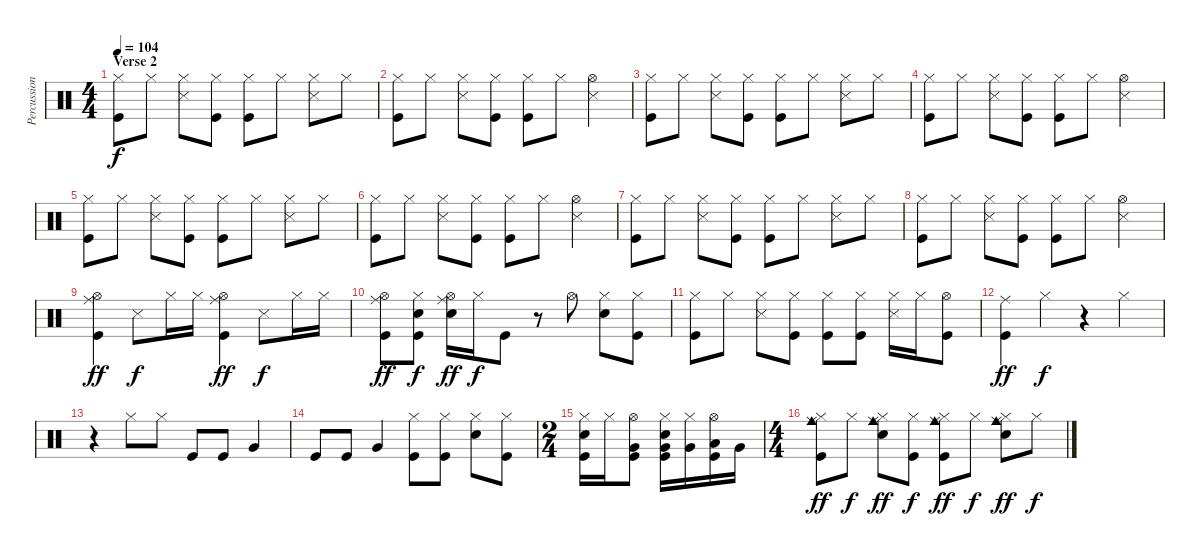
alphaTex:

\track ("Percussion" "Percussion") {instrument percussion}
\staff {score}
\articulation defaults
\ts (4 4)
\section ("" "Verse 2")
\tempo 104
\clef neutral
\ks c
("Hi-Hat (closed)" "Kick (hit)").8{dy f} "Hi-Hat (closed)".8 ("Hi-Hat (closed)" "Snare (side stick) 3").8 ("Hi-Hat (closed)" "Kick (hit)").8 ("Hi-Hat (closed)" "Kick (hit)").8 "Hi-Hat (closed)".8 ("Hi-Hat (closed)" "Snare (side stick) 3").8 "Hi-Hat (closed)".8 |
("Hi-Hat (closed)" "Kick (hit)").8 "Hi-Hat (closed)".8 ("Hi-Hat (closed)" "Snare (side stick) 3").8 ("Hi-Hat (closed)" "Kick (hit)").8 ("Hi-Hat (closed)" "Kick (hit)").8 "Hi-Hat (closed)".8 ("Hi-Hat (open)" "Snare (side stick) 3").4 |
("Hi-Hat (closed)" "Kick (hit)").8 "Hi-Hat (closed)".8 ("Hi-Hat (closed)" "Snare (side stick) 3").8 ("Hi-Hat (closed)" "Kick (hit)").8 ("Hi-Hat (closed)" "Kick (hit)").8 "Hi-Hat (closed)".8 ("Hi-Hat (closed)" "Snare (side stick) 3").8 "Hi-Hat (closed)".8 |
("Hi-Hat (closed)" "Kick (hit)").8 "Hi-Hat (closed)".8 ("Hi-Hat (closed)" "Snare (side stick) 3").8 ("Hi-Hat (closed)" "Kick (hit)").8 ("Hi-Hat (closed)" "Kick (hit)").8 "Hi-Hat (closed)".8 ("Hi-Hat (open)" "Snare (side stick) 3").4 |
("Hi-Hat (closed)" "Kick (hit)").8 "Hi-Hat (closed)".8 ("Hi-Hat (closed)" "Snare (side stick) 3").8 ("Hi-Hat (closed)" "Kick (hit)").8 ("Hi-Hat (closed)" "Kick (hit)").8 "Hi-Hat (closed)".8 ("Hi-Hat (closed)" "Snare (side stick) 3").8 "Hi-Hat (closed)".8 |
("Hi-Hat (closed)" "Kick (hit)").8 "Hi-Hat (closed)".8 ("Hi-Hat (closed)" "Snare (side stick) 3").8 ("Hi-Hat (closed)" "Kick (hit)").8 ("Hi-Hat (closed)" "Kick (hit)").8 "Hi-Hat (closed)".8 ("Hi-Hat (open)" "Snare (side stick) 3").4 |
("Hi-Hat (closed)" "Kick (hit)").8 "Hi-Hat (closed)".8 ("Hi-Hat (closed)" "Snare (side stick) 3").8 ("Hi-Hat (closed)" "Kick (hit)").8 ("Hi-Hat (closed)" "Kick (hit)").8 "Hi-Hat (closed)".8 ("Hi-Hat (closed)" "Snare (side stick) 3").8 "Hi-Hat (closed)".8 |
("Hi-Hat (closed)" "Kick (hit)").8 "Hi-Hat (closed)".8 ("Hi-Hat (closed)" "Snare (side stick) 3").8 ("Hi-Hat (closed)" "Kick (hit)").8 ("Hi-Hat (closed)" "Kick (hit)").8 "Hi-Hat (closed)".8 ("Hi-Hat (open)" "Snare (side stick) 3").4 |
("Hi-Hat (open)" "Ride (middle)" "Kick (hit)").4{dy ff} "Snare (side stick) 3".8{dy f} "Hi-Hat (closed)".16 "Hi-Hat (closed)".16 ("Hi-Hat (open)" "Ride (middle)" "Kick (hit)").4{dy ff} "Snare (side stick) 3".8{dy f} "Hi-Hat (closed)".16 "Hi-Hat (closed)".16 |
("Hi-Hat (open)" "Ride (middle)" "Kick (hit)").8{dy ff} ("Hi-Hat (closed)" "Snare (hit) 2" "Kick (hit)").8{dy f} ("Hi-Hat (open)" "Ride (middle)" "Snare (hit) 2").16{dy ff} "Hi-Hat (closed)".16{dy f} "Kick (hit)".8 r.8 "Hi-Hat (open)".8 ("Hi-Hat (closed)" "Snare (hit) 2").8 ("Hi-Hat (closed)" "Kick (hit)").8 |
("Hi-Hat (closed)" "Kick (hit)").8 "Hi-Hat (closed)".8 ("Hi-Hat (closed)" "Snare (side stick) 3").8 ("Hi-Hat (closed)" "Kick (hit)").8 ("Hi-Hat (closed)" "Kick (hit)").8 ("Hi-Hat (closed)" "Kick (hit)").8 ("Hi-Hat (closed)" "Snare (side stick) 3").16 "Hi-Hat (closed)".16 ("Hi-Hat (open)" "Kick (hit)").8 |
("Ride (middle)" "Kick (hit)").4{dy ff} "Hi-Hat (closed)".4{dy f} r.4 "Hi-Hat (closed)".4 |
r.4 "Hi-Hat (closed)".8 "Hi-Hat (closed)".8 "Kick (hit)".8 "Kick (hit)".8 "Very Low Tom (hit)".4 |
"Kick (hit)".8 "Kick (hit)".8 "Very Low Tom (hit)".4 ("Hi-Hat (closed)" "Kick (hit)").8 ("Hi-Hat (closed)" "Kick (hit)").8 ("Hi-Hat (closed)" "Snare (hit) 2").8 ("Hi-Hat (closed)" "Kick (hit)").8 |
\ts (2 4)
("Hi-Hat (closed)" "Snare (hit) 2" "Kick (hit)").16 "Hi-Hat (closed)".16 ("Hi-Hat (open)" "Very Low Tom (hit)" "Kick (hit)").8 ("Hi-Hat (closed)" "Very Low Tom (hit)" "Snare (hit) 2" "Kick (hit)").16 ("Hi-Hat (closed)" "Very Low Tom (hit)").16 ("Hi-Hat (open)" "Low Tom (hit)" "Kick (hit)").16 "Very Low Tom (hit)".16 |
\ts (4 4)
("Hi-Hat (closed)" "Ride (middle)" "Cowbell medium (hit)" "Kick (hit)").8{dy ff} "Hi-Hat (closed)".8{dy f} ("Hi-Hat (closed)" "Ride (middle)" "Cowbell medium (hit)" "Snare (hit) 2").8{dy ff} ("Hi-Hat (closed)" "Kick (hit)").8{dy f} ("Hi-Hat (closed)" "Ride (middle)" "Cowbell medium (hit)" "Kick (hit)").8{dy ff} "Hi-Hat (closed)".8{dy f} ("Hi-Hat (closed)" "Ride (middle)" "Cowbell medium (hit)" "Snare (hit) 2").8{dy ff} "Hi-Hat (closed)".8{dy f}
